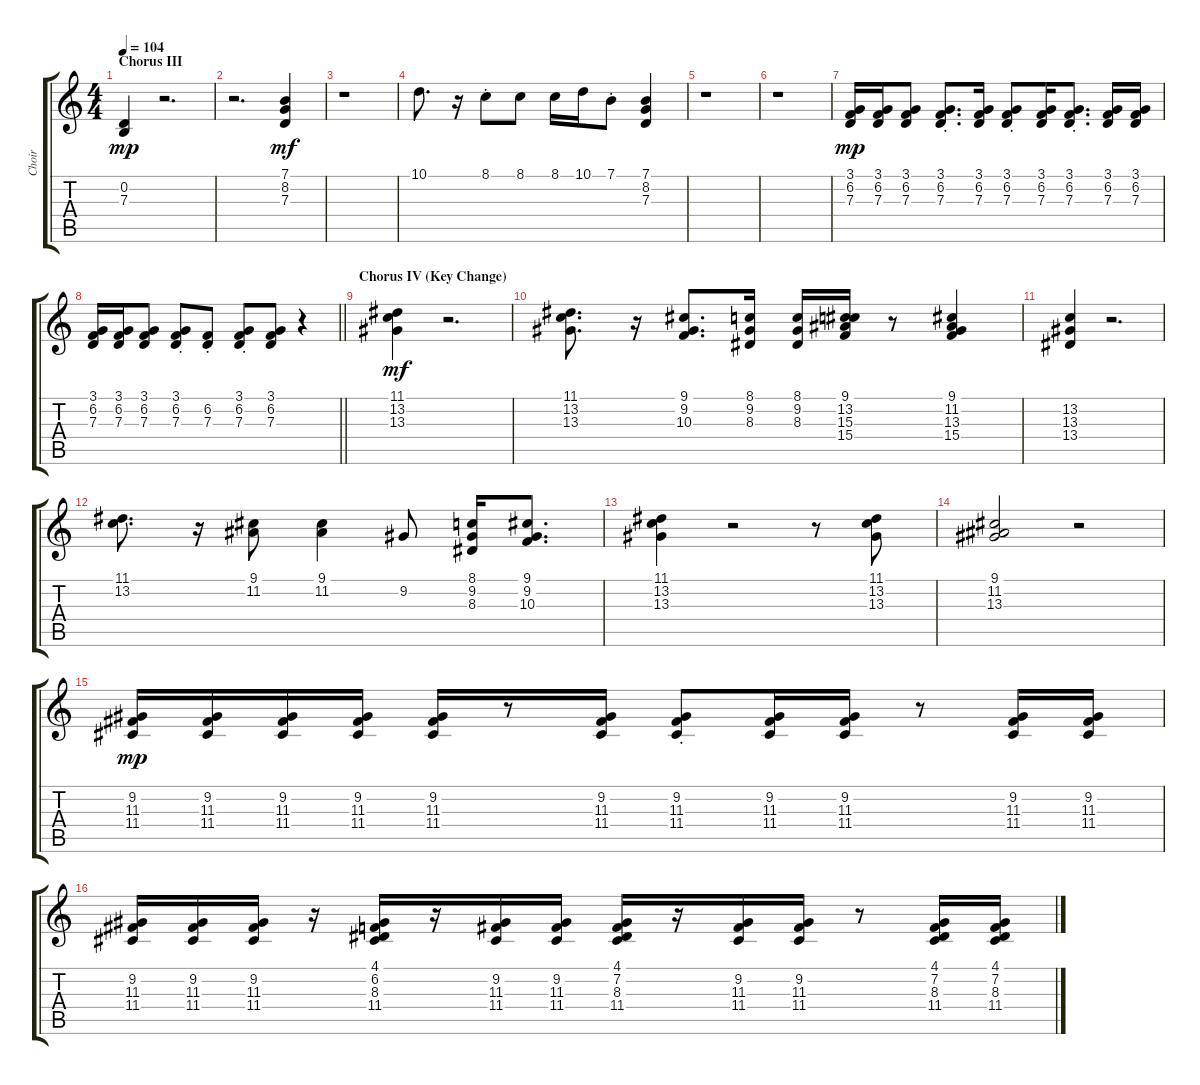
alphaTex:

\track ("Choir" "Choir") {instrument choiraahs}
\staff {score tabs}
\tuning (E4 B3 G3 D3 A2 E2) {hide}
\ts (4 4)
\section ("" "Chorus III")
\tempo 104
\clef g2
\ks c
(0.2 7.3).4{dy mp} r.2{d} |
r.2{d} (7.1 8.2 7.3).4{dy mf} |
r.1 |
10.1.8{d} r.16 8.1{st}.8 8.1.8 8.1.16 10.1.16 7.1{st}.8 (7.1 8.2 7.3).4 |
r.1 |
r.1 |
(3.1 6.2 7.3).16{dy mp} (3.1 6.2 7.3).16 (3.1 6.2 7.3).8 (3.1{st} 6.2{st} 7.3{st}).8{d} (3.1 6.2 7.3).16 (3.1{st} 6.2{st} 7.3{st}).8 (3.1 6.2 7.3).16 (3.1{st} 6.2{st} 7.3{st}).8{d} (3.1 6.2 7.3).16 (3.1 6.2 7.3).16 |
\barLineRight lightlight
(3.1 6.2 7.3).16 (3.1 6.2 7.3).16 (3.1 6.2 7.3).8 (3.1{st} 6.2{st} 7.3{st}).8 (6.2{st} 7.3{st}).8 (3.1{st} 6.2{st} 7.3{st}).8 (3.1 6.2 7.3).8 r.4 |
\section ("" "Chorus IV (Key Change)")
(11.1 13.2 13.3).4{dy mf} r.2{d} |
(11.1 13.2 13.3).8{d} r.16 (9.1 9.2 10.3).8{d} (8.1 9.2 8.3).16 (8.1 9.2 8.3).16 (9.1 13.2 15.3 15.4).16 r.8 (9.1 11.2 13.3 15.4).4 |
(13.2 13.3 13.4).4 r.2{d} |
(11.1 13.2).8{d} r.16 (9.1 11.2).8 (9.1 11.2).4 9.2.8 (8.1 9.2 8.3).16 (9.1 9.2 10.3).8{d} |
(11.1 13.2 13.3).4 r.2 r.8 (11.1 13.2 13.3).8 |
(9.1 11.2 13.3).2 r.2 |
(9.2 11.3 11.4).16{dy mp} (9.2 11.3 11.4).16 (9.2 11.3 11.4).16 (9.2 11.3 11.4).16 (9.2 11.3 11.4).16 r.8 (9.2 11.3 11.4).16 (9.2{st} 11.3{st} 11.4{st}).8 (9.2 11.3 11.4).16 (9.2 11.3 11.4).16 r.8 (9.2 11.3 11.4).16 (9.2 11.3 11.4).16 |
(9.2 11.3 11.4).16 (9.2 11.3 11.4).16 (9.2 11.3 11.4).16 r.16 (4.1 6.2 8.3 11.4).16 r.16 (9.2 11.3 11.4).16 (9.2 11.3 11.4).16 (4.1 7.2 8.3 11.4).16 r.16 (9.2 11.3 11.4).16 (9.2 11.3 11.4).16 r.8 (4.1 7.2 8.3 11.4).16 (4.1 7.2 8.3 11.4).16
